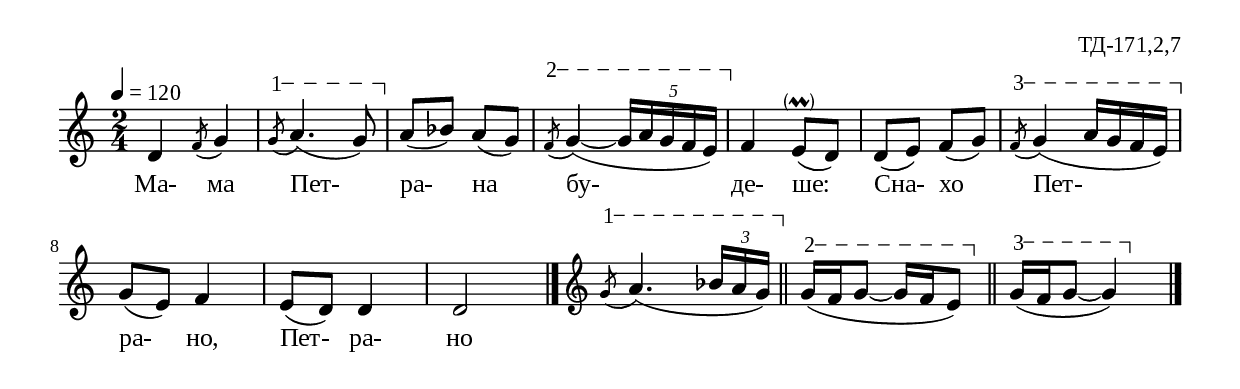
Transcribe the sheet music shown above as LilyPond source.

%{
TD_171_2_07
%}

\include "td-preamble.ly"

\score {
\relative c' {
 \tempo 4 = 120
  \time 2/4
d4 \acciaccatura f8 g4 
\varA
\acciaccatura g8\startTextSpan a4.( g8\stopTextSpan)
a( bes) a( g) 
\varB
\acciaccatura f8\startTextSpan g4~( \times 4/5 { g16[ a g f e\stopTextSpan)] }
\parS
f4 e8-\parenthesize-\prall( d) d( e) f( g) 
\varC
\acciaccatura f8\startTextSpan g4( a16[ g f e\stopTextSpan)] 
g8( e) f4 e8( d) d4 d2
 \bar "|."
\endm 
 \varA
 \acciaccatura g8\startTextSpan a4.( \times 2/3 { bes16[ a g\stopTextSpan)] } \bar "||"
 \varB
g16\startTextSpan([ f g8~] g16[ f e8\stopTextSpan)] \bar "||"
 \varC
g16\startTextSpan([ f g8~] g4\stopTextSpan)
 \bar "|."
}
\addlyrics { Ма- ма Пет- ра- на бу- де- ше: Сна- хо Пет- ра- но, Пет- ра- но }
%
\layout {
  indent = #0
  line-width = 190\mm
  ragged-right=##f
}
%
\midi { 
	\context {
		\Score
		tempoWholesPerMinute = #(ly:make-moment 120 4)
		}
	}
}

\header{
  opus = "ТД-171,2,7"
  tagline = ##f
}


